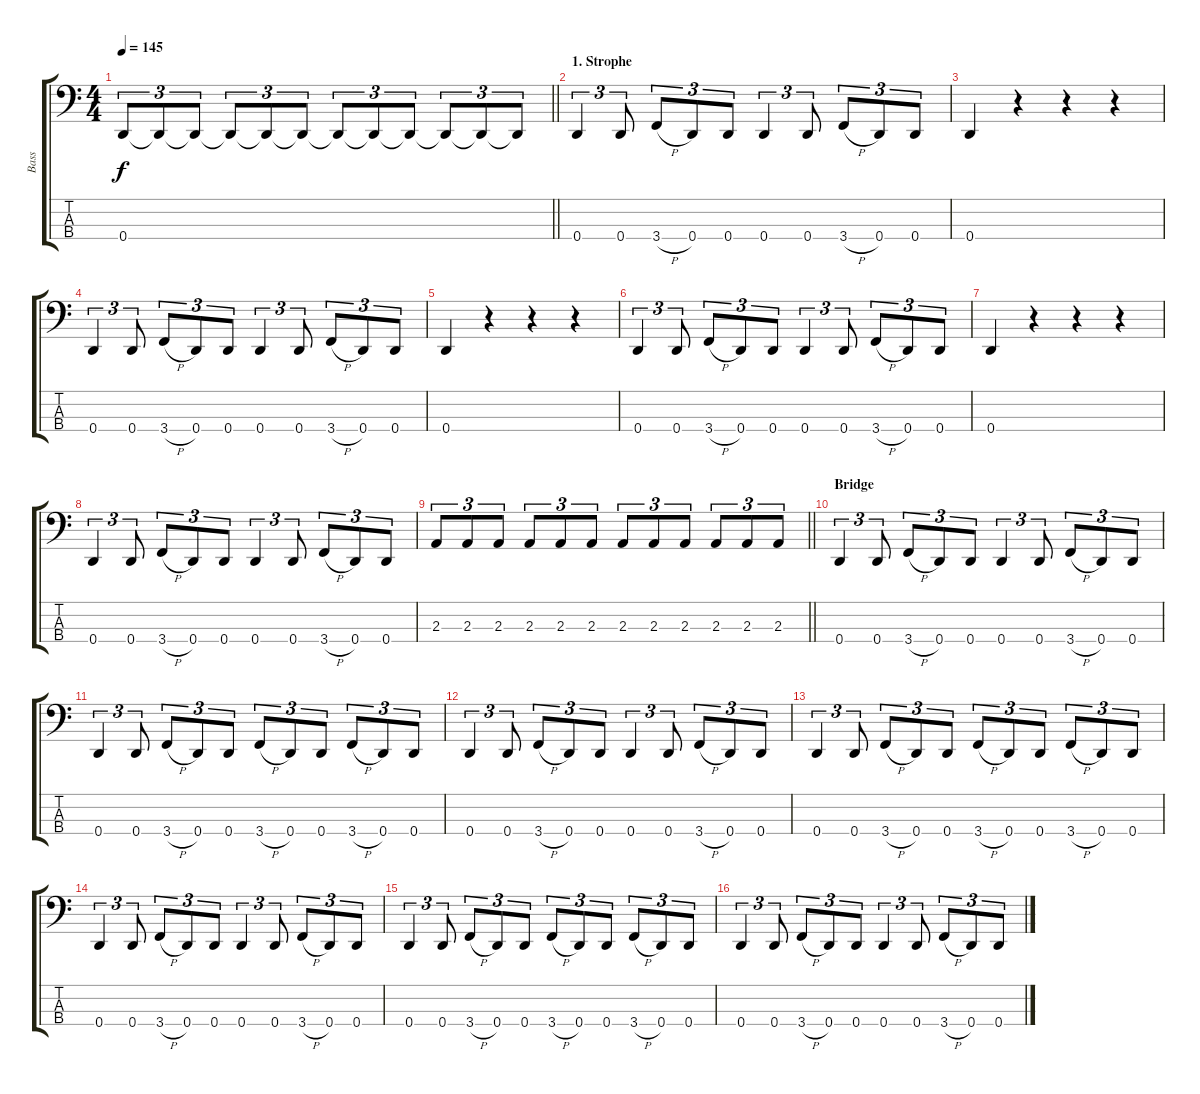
\track ("Bass" "Bass") {instrument electricbassfinger}
\staff {score tabs}
\tuning (F2 C2 G1 D1) {hide}
\ts (4 4)
\tempo 145
\clef f4
\barLineRight lightlight
\ks c
0.4{t}.8{tu (3 2) dy f} 0.4{t}.8{tu (3 2)} 0.4{t}.8{tu (3 2)} 0.4{t}.8{tu (3 2)} 0.4{t}.8{tu (3 2)} 0.4{t}.8{tu (3 2)} 0.4{t}.8{tu (3 2)} 0.4{t}.8{tu (3 2)} 0.4{t}.8{tu (3 2)} 0.4{t}.8{tu (3 2)} 0.4{t}.8{tu (3 2)} 0.4{t}.8{tu (3 2)} |
\section ("" "1. Strophe")
0.4.4{tu (3 2)} 0.4.8{tu (3 2)} 3.4{h}.8{tu (3 2)} 0.4.8{tu (3 2)} 0.4.8{tu (3 2)} 0.4.4{tu (3 2)} 0.4.8{tu (3 2)} 3.4{h}.8{tu (3 2)} 0.4.8{tu (3 2)} 0.4.8{tu (3 2)} |
0.4.4 r.4 r.4 r.4 |
0.4.4{tu (3 2)} 0.4.8{tu (3 2)} 3.4{h}.8{tu (3 2)} 0.4.8{tu (3 2)} 0.4.8{tu (3 2)} 0.4.4{tu (3 2)} 0.4.8{tu (3 2)} 3.4{h}.8{tu (3 2)} 0.4.8{tu (3 2)} 0.4.8{tu (3 2)} |
0.4.4 r.4 r.4 r.4 |
0.4.4{tu (3 2)} 0.4.8{tu (3 2)} 3.4{h}.8{tu (3 2)} 0.4.8{tu (3 2)} 0.4.8{tu (3 2)} 0.4.4{tu (3 2)} 0.4.8{tu (3 2)} 3.4{h}.8{tu (3 2)} 0.4.8{tu (3 2)} 0.4.8{tu (3 2)} |
0.4.4 r.4 r.4 r.4 |
0.4.4{tu (3 2)} 0.4.8{tu (3 2)} 3.4{h}.8{tu (3 2)} 0.4.8{tu (3 2)} 0.4.8{tu (3 2)} 0.4.4{tu (3 2)} 0.4.8{tu (3 2)} 3.4{h}.8{tu (3 2)} 0.4.8{tu (3 2)} 0.4.8{tu (3 2)} |
\barLineRight lightlight
2.3.8{tu (3 2)} 2.3.8{tu (3 2)} 2.3.8{tu (3 2)} 2.3.8{tu (3 2)} 2.3.8{tu (3 2)} 2.3.8{tu (3 2)} 2.3.8{tu (3 2)} 2.3.8{tu (3 2)} 2.3.8{tu (3 2)} 2.3.8{tu (3 2)} 2.3.8{tu (3 2)} 2.3.8{tu (3 2)} |
\section ("" "Bridge")
0.4.4{tu (3 2)} 0.4.8{tu (3 2)} 3.4{h}.8{tu (3 2)} 0.4.8{tu (3 2)} 0.4.8{tu (3 2)} 0.4.4{tu (3 2)} 0.4.8{tu (3 2)} 3.4{h}.8{tu (3 2)} 0.4.8{tu (3 2)} 0.4.8{tu (3 2)} |
0.4.4{tu (3 2)} 0.4.8{tu (3 2)} 3.4{h}.8{tu (3 2)} 0.4.8{tu (3 2)} 0.4.8{tu (3 2)} 3.4{h}.8{tu (3 2)} 0.4.8{tu (3 2)} 0.4.8{tu (3 2)} 3.4{h}.8{tu (3 2)} 0.4.8{tu (3 2)} 0.4.8{tu (3 2)} |
0.4.4{tu (3 2)} 0.4.8{tu (3 2)} 3.4{h}.8{tu (3 2)} 0.4.8{tu (3 2)} 0.4.8{tu (3 2)} 0.4.4{tu (3 2)} 0.4.8{tu (3 2)} 3.4{h}.8{tu (3 2)} 0.4.8{tu (3 2)} 0.4.8{tu (3 2)} |
0.4.4{tu (3 2)} 0.4.8{tu (3 2)} 3.4{h}.8{tu (3 2)} 0.4.8{tu (3 2)} 0.4.8{tu (3 2)} 3.4{h}.8{tu (3 2)} 0.4.8{tu (3 2)} 0.4.8{tu (3 2)} 3.4{h}.8{tu (3 2)} 0.4.8{tu (3 2)} 0.4.8{tu (3 2)} |
0.4.4{tu (3 2)} 0.4.8{tu (3 2)} 3.4{h}.8{tu (3 2)} 0.4.8{tu (3 2)} 0.4.8{tu (3 2)} 0.4.4{tu (3 2)} 0.4.8{tu (3 2)} 3.4{h}.8{tu (3 2)} 0.4.8{tu (3 2)} 0.4.8{tu (3 2)} |
0.4.4{tu (3 2)} 0.4.8{tu (3 2)} 3.4{h}.8{tu (3 2)} 0.4.8{tu (3 2)} 0.4.8{tu (3 2)} 3.4{h}.8{tu (3 2)} 0.4.8{tu (3 2)} 0.4.8{tu (3 2)} 3.4{h}.8{tu (3 2)} 0.4.8{tu (3 2)} 0.4.8{tu (3 2)} |
0.4.4{tu (3 2)} 0.4.8{tu (3 2)} 3.4{h}.8{tu (3 2)} 0.4.8{tu (3 2)} 0.4.8{tu (3 2)} 0.4.4{tu (3 2)} 0.4.8{tu (3 2)} 3.4{h}.8{tu (3 2)} 0.4.8{tu (3 2)} 0.4.8{tu (3 2)}
